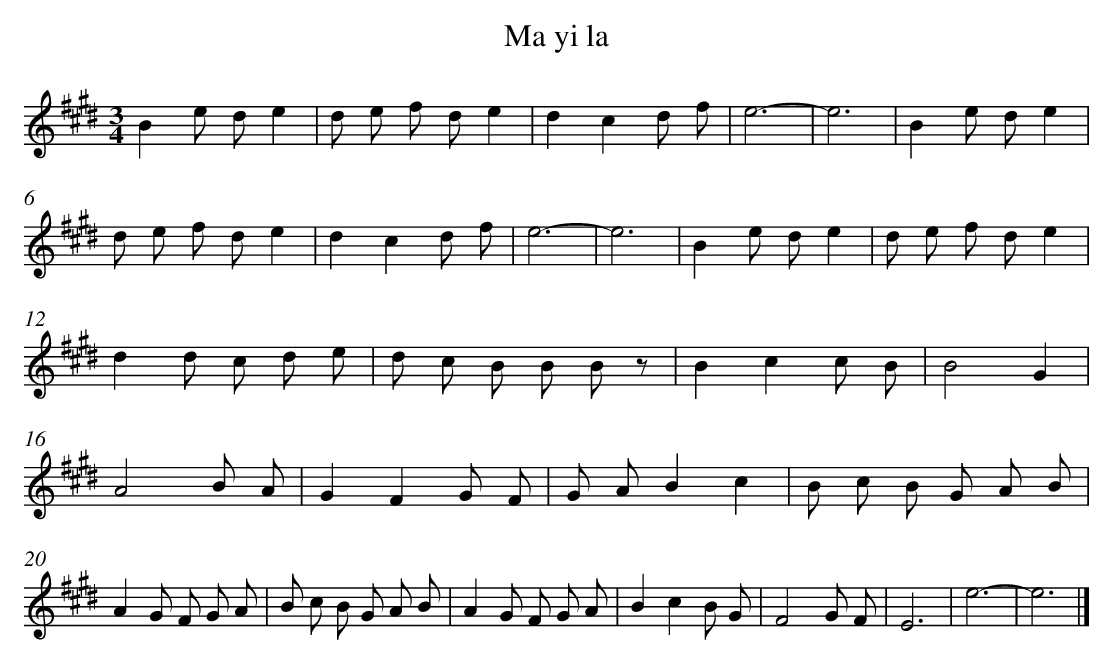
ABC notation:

X:1
T: Ma yi la
L: 1/8
M: 3/4
K: E
B2e de2 [I:setbarnb 1]|
d e f de2 |
d2c2d f |
e6- |
e6 |
B2e de2 |
d e f de2 |
d2c2d f |
e6- |
e6 |
B2e de2 |
d e f de2 |
d2d c d e |
d c B B B z |
B2c2c B |
B4G2 |
A4B A |
G2F2G F |
G AB2c2 |
B c B G A B |
A2G F G A |
B c B G A B |
A2G F G A |
B2c2B G |
F4G F |
E6 |
e6- |
e6 |]
